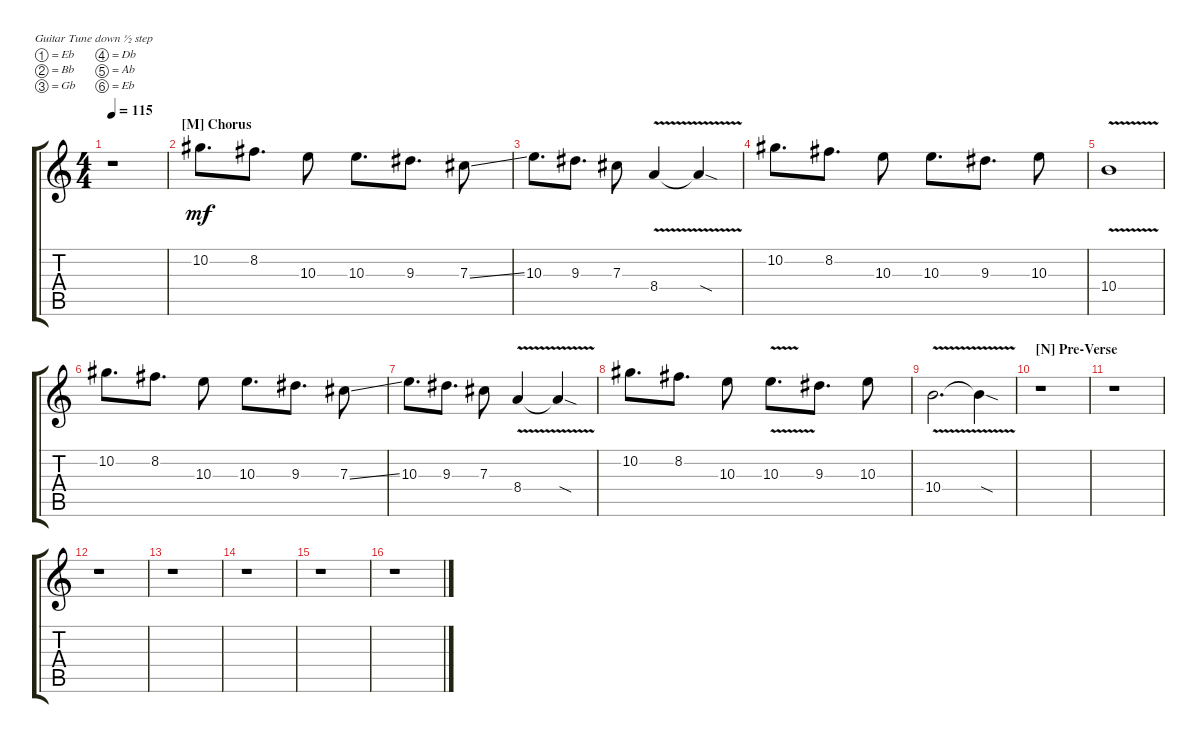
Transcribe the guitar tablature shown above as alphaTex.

\defaultSystemsLayout 4
\bracketExtendMode groupsimilarinstruments
\singleTrackTrackNamePolicy hidden
\multiTrackTrackNamePolicy hidden
\firstSystemTrackNameOrientation horizontal
\otherSystemsTrackNameOrientation horizontal
\track ("Session Guitar" "E-Gt") {instrument distortionguitar}
\staff {score tabs}
\tuning (Eb4 Bb3 Gb3 Db3 Ab2 Eb2)
\ts (4 4)
\tempo 115
\clef g2
\scale
1.03909
\ks c
r.1{dy mf} |
\section ("M" "Chorus")
\scale
0.960908 10.2.8{d} 8.2.8{d} 10.3.8 10.3.8{d} 9.3.8{d} 7.3{ss}.8 |
\scale
1.03909 10.3.8{d} 9.3.8{d} 7.3.8 8.4{v}.4 8.4{sod t}.4 |
\scale
0.960908 10.2.8{d} 8.2.8{d} 10.3.8 10.3.8{d} 9.3.8{d} 10.3.8 |
\scale
1.03909 10.4{v}.1 |
\scale
0.960908 10.2.8{d} 8.2.8{d} 10.3.8 10.3.8{d} 9.3.8{d} 7.3{ss}.8 |
\scale
1.03909 10.3.8{d} 9.3.8{d} 7.3.8 8.4{v}.4 8.4{sod t}.4 |
\scale
0.960908 10.2.8{d} 8.2.8{d} 10.3.8 10.3{v}.8{d} 9.3.8{d} 10.3.8 |
\scale
1.03909 10.4{v}.2{d} 10.4{sod t}.4 |
\section ("N" "Pre-Verse")
\scale
0.960908 r.1 |
\scale
1.03909 r.1 |
\scale
0.960908 r.1 |
\scale
1.03909 r.1 |
\scale
0.960908 r.1 |
\scale
1.03909 r.1 |
\scale
0.960908 r.1
